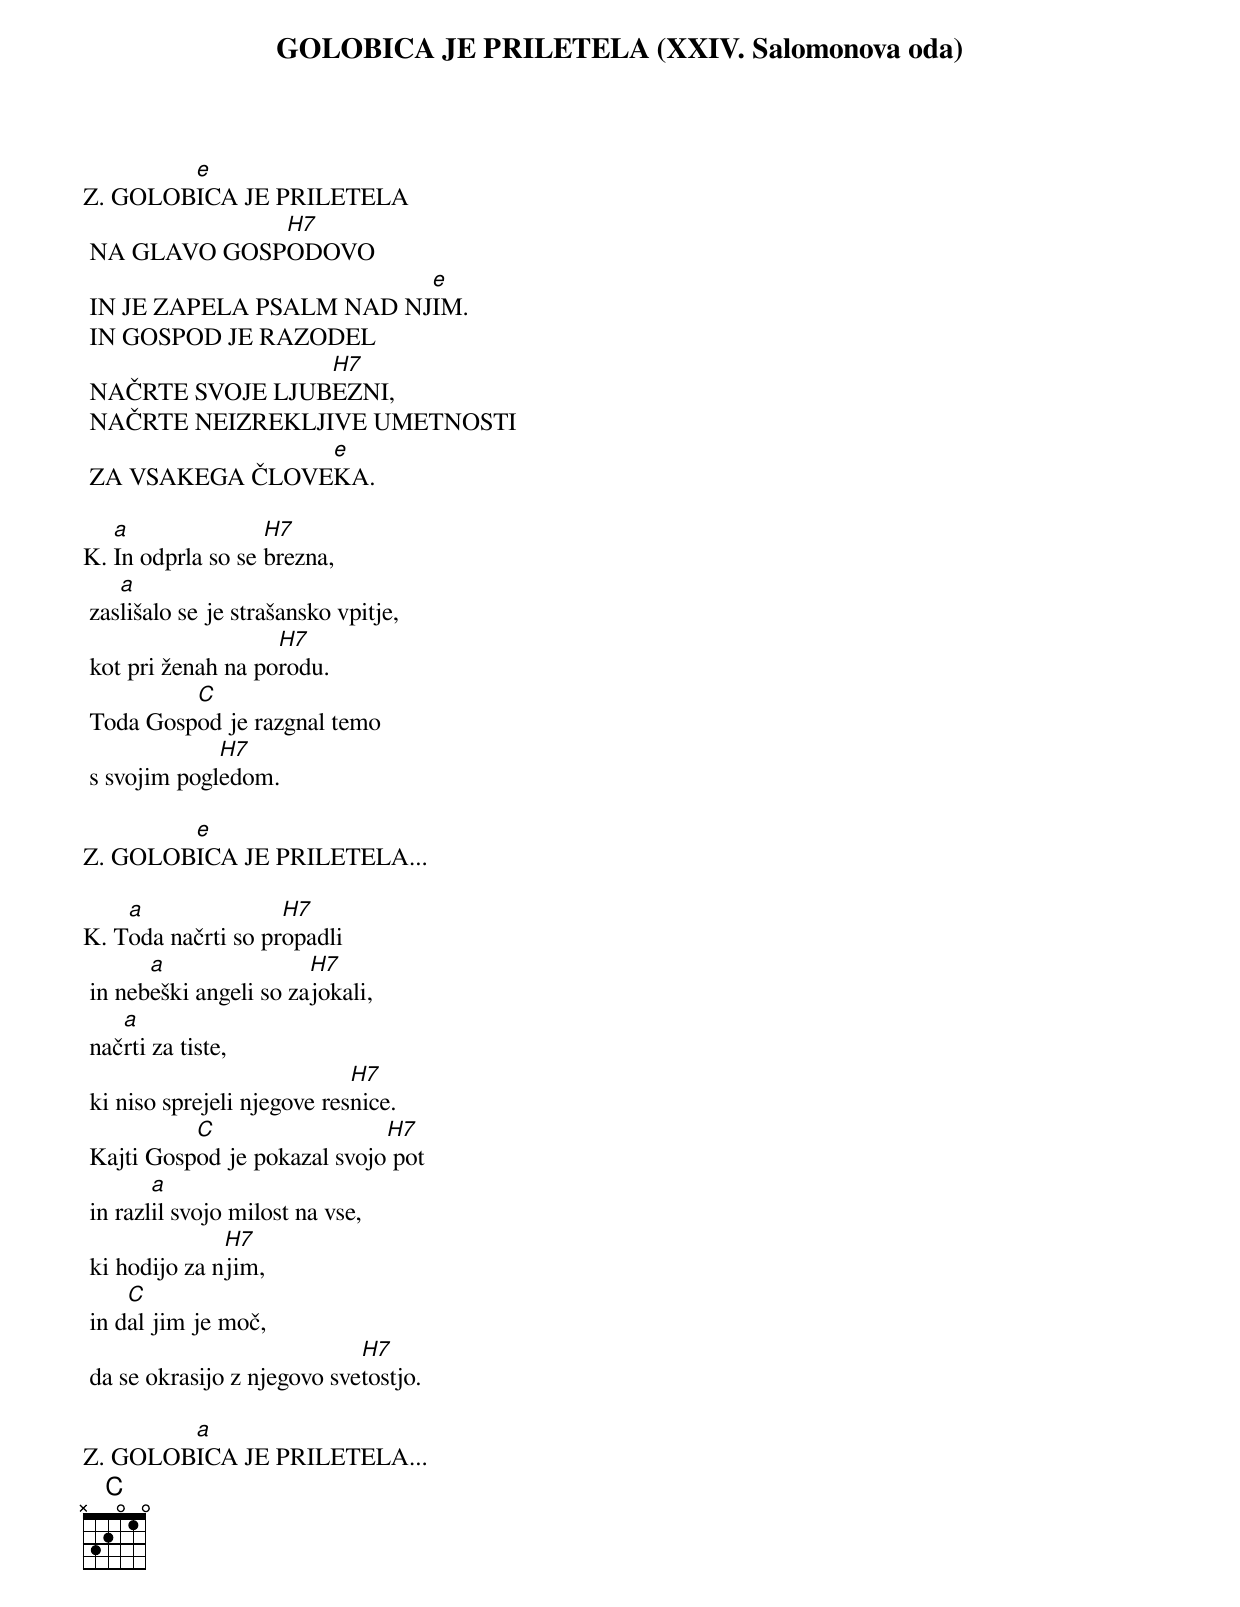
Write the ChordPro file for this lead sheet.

{title: GOLOBICA JE PRILETELA (XXIV. Salomonova oda)}

Z.	GOLOB[e]ICA JE PRILETELA
	NA GLAVO GOSP[H7]ODOVO
	IN JE ZAPELA PSALM NAD NJ[e]IM.
	IN GOSPOD JE RAZODEL
	NAČRTE SVOJE LJUB[H7]EZNI,
	NAČRTE NEIZREKLJIVE UMETNOSTI
	ZA VSAKEGA ČLOVE[e]KA.

K.	[a]In odprla so se [H7]brezna,
	zas[a]lišalo se je strašansko vpitje,
	kot pri ženah na po[H7]rodu.
	Toda Gosp[C]od je razgnal temo
	s svojim pogl[H7]edom.

Z.	GOLOB[e]ICA JE PRILETELA...

K.	T[a]oda načrti so pr[H7]opadli
	in neb[a]eški angeli so za[H7]jokali,
	nač[a]rti za tiste,
	ki niso sprejeli njegove res[H7]nice.
	Kajti Gosp[C]od je pokazal svojo[H7] pot
	in razl[a]il svojo milost na vse,
	ki hodijo za n[H7]jim,
	in d[C]al jim je moč,
	da se okrasijo z njegovo sve[H7]tostjo.

Z.	GOLOB[a]ICA JE PRILETELA...
